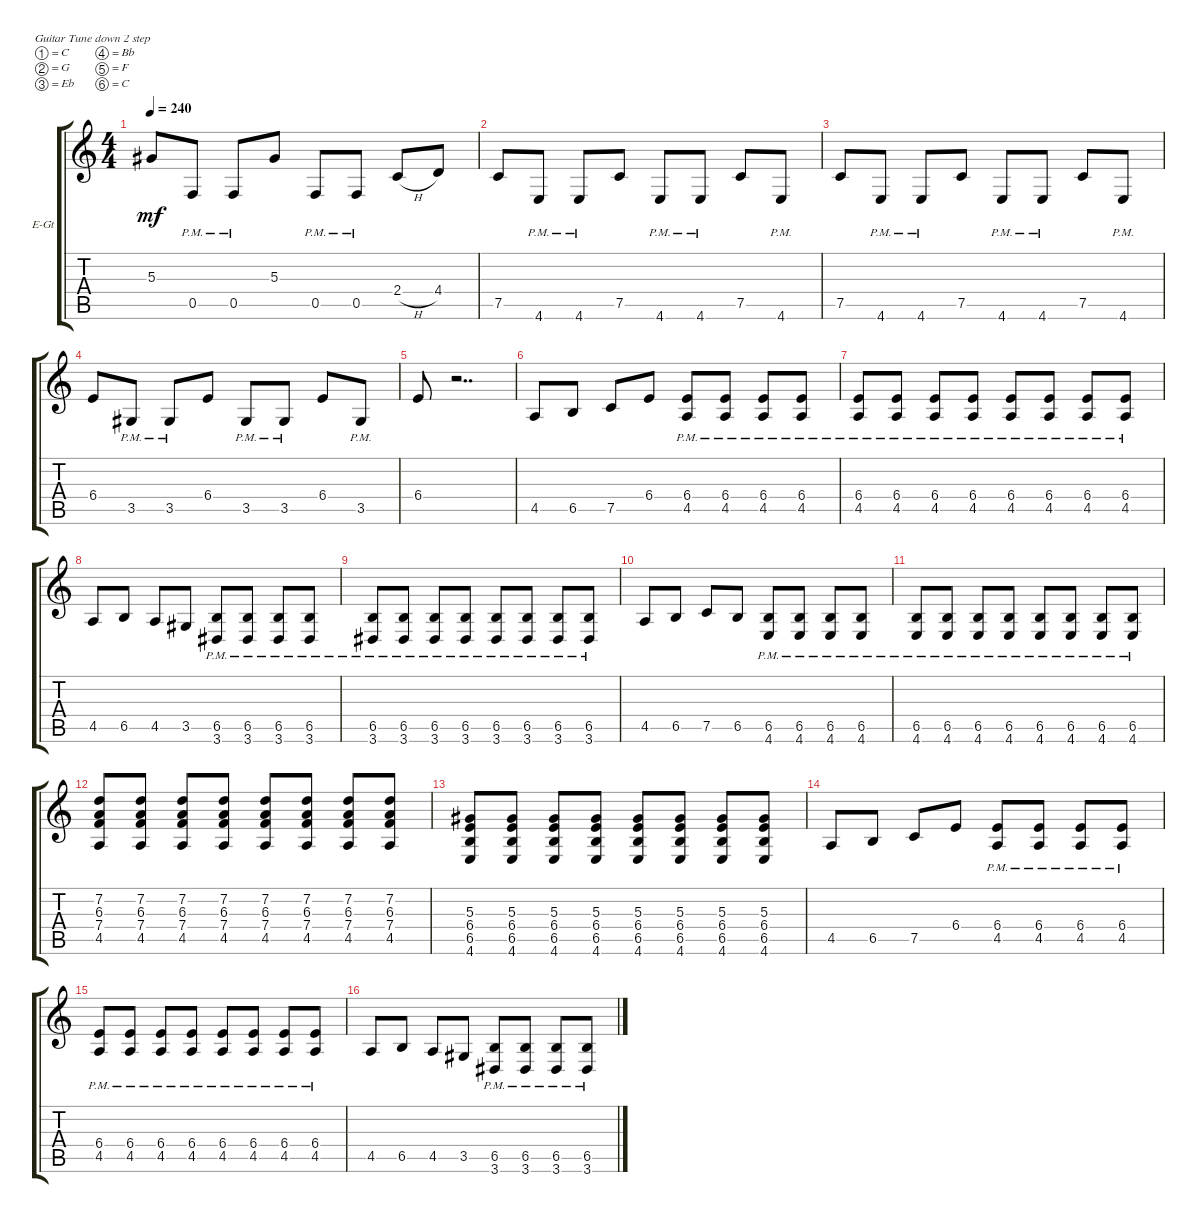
\defaultSystemsLayout 4
\bracketExtendMode groupsimilarinstruments
\firstSystemTrackNameOrientation horizontal
\otherSystemsTrackNameOrientation horizontal
\track ("Eschbach Rhythm" "E-Gt") {instrument overdrivenguitar}
\staff {score tabs}
\tuning (C4 G3 Eb3 Bb2 F2 C2)
\ts (4 4)
\tempo 240
\clef g2
\ks aminor
5.3.8{dy mf} 0.5{pm}.8 0.5{pm}.8 5.3.8 0.5{pm}.8 0.5{pm}.8 2.4{h}.8 4.4.8 |
7.5.8 4.6{pm}.8 4.6{pm}.8 7.5.8 4.6{pm}.8 4.6{pm}.8 7.5.8 4.6{pm}.8 |
7.5.8 4.6{pm}.8 4.6{pm}.8 7.5.8 4.6{pm}.8 4.6{pm}.8 7.5.8 4.6{pm}.8 |
6.4.8 3.5{pm}.8 3.5{pm}.8 6.4.8 3.5{pm}.8 3.5{pm}.8 6.4.8 3.5{pm}.8 |
6.4.8 r.2{dd} |
4.5.8 6.5.8 7.5.8 6.4.8 (4.5{pm} 6.4{pm}).8 (4.5{pm} 6.4{pm}).8 (4.5{pm} 6.4{pm}).8 (4.5{pm} 6.4{pm}).8 |
(4.5{pm} 6.4{pm}).8 (4.5{pm} 6.4{pm}).8 (4.5{pm} 6.4{pm}).8 (4.5{pm} 6.4{pm}).8 (4.5{pm} 6.4{pm}).8 (4.5{pm} 6.4{pm}).8 (4.5{pm} 6.4{pm}).8 (4.5{pm} 6.4{pm}).8 |
4.5.8 6.5.8 4.5.8 3.5.8 (3.6{pm} 6.5{pm}).8 (3.6{pm} 6.5{pm}).8 (3.6{pm} 6.5{pm}).8 (3.6{pm} 6.5{pm}).8 |
(3.6{pm} 6.5{pm}).8 (3.6{pm} 6.5{pm}).8 (3.6{pm} 6.5{pm}).8 (3.6{pm} 6.5{pm}).8 (3.6{pm} 6.5{pm}).8 (3.6{pm} 6.5{pm}).8 (3.6{pm} 6.5{pm}).8 (3.6{pm} 6.5{pm}).8 |
4.5.8 6.5.8 7.5.8 6.5.8 (4.6{pm} 6.5{pm}).8 (4.6{pm} 6.5{pm}).8 (4.6{pm} 6.5{pm}).8 (4.6{pm} 6.5{pm}).8 |
(4.6{pm} 6.5{pm}).8 (4.6{pm} 6.5{pm}).8 (4.6{pm} 6.5{pm}).8 (4.6{pm} 6.5{pm}).8 (4.6{pm} 6.5{pm}).8 (4.6{pm} 6.5{pm}).8 (4.6{pm} 6.5{pm}).8 (4.6{pm} 6.5{pm}).8 |
(7.2 7.4 6.3 4.5).8 (7.2 7.4 6.3 4.5).8 (7.2 7.4 6.3 4.5).8 (7.2 7.4 6.3 4.5).8 (7.2 7.4 6.3 4.5).8 (7.2 7.4 6.3 4.5).8 (7.2 7.4 6.3 4.5).8 (7.2 7.4 6.3 4.5).8 |
(5.3 6.5 6.4 4.6).8 (5.3 6.5 6.4 4.6).8 (5.3 6.5 6.4 4.6).8 (5.3 6.5 6.4 4.6).8 (5.3 6.5 6.4 4.6).8 (5.3 6.5 6.4 4.6).8 (5.3 6.5 6.4 4.6).8 (5.3 6.5 6.4 4.6).8 |
4.5.8 6.5.8 7.5.8 6.4.8 (4.5{pm} 6.4{pm}).8 (4.5{pm} 6.4{pm}).8 (4.5{pm} 6.4{pm}).8 (4.5{pm} 6.4{pm}).8 |
(4.5{pm} 6.4{pm}).8 (4.5{pm} 6.4{pm}).8 (4.5{pm} 6.4{pm}).8 (4.5{pm} 6.4{pm}).8 (4.5{pm} 6.4{pm}).8 (4.5{pm} 6.4{pm}).8 (4.5{pm} 6.4{pm}).8 (4.5{pm} 6.4{pm}).8 |
4.5.8 6.5.8 4.5.8 3.5.8 (3.6{pm} 6.5{pm}).8 (3.6{pm} 6.5{pm}).8 (3.6{pm} 6.5{pm}).8 (3.6{pm} 6.5{pm}).8
